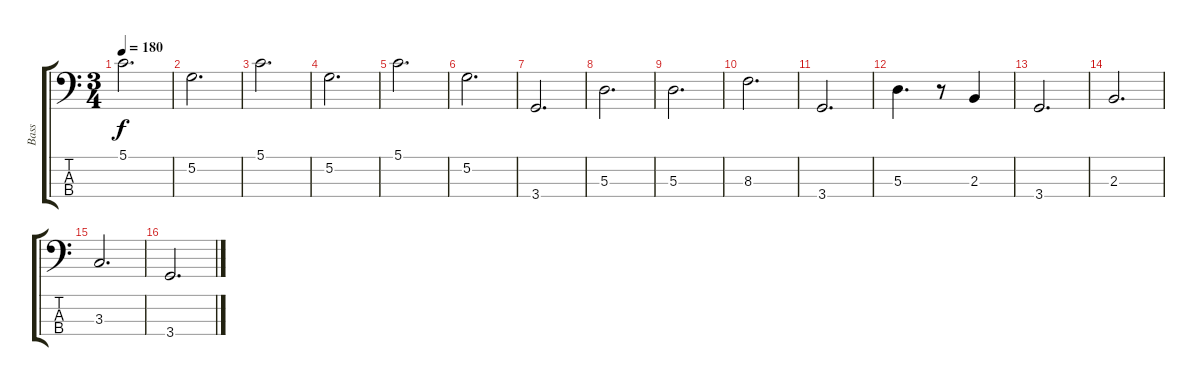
\track ("Bass" "Bass") {instrument electricbassfinger}
\staff {score tabs}
\tuning (G2 D2 A1 E1) {hide}
\ts (3 4)
\tempo 180
\clef f4
\ks c
5.1.2{d dy f} |
5.2.2{d} |
5.1.2{d} |
5.2.2{d} |
5.1.2{d} |
5.2.2{d} |
3.4.2{d} |
5.3.2{d} |
5.3.2{d} |
8.3.2{d} |
3.4.2{d} |
5.3.4{d} r.8 2.3.4 |
3.4.2{d} |
2.3.2{d} |
3.3.2{d} |
3.4.2{d}
